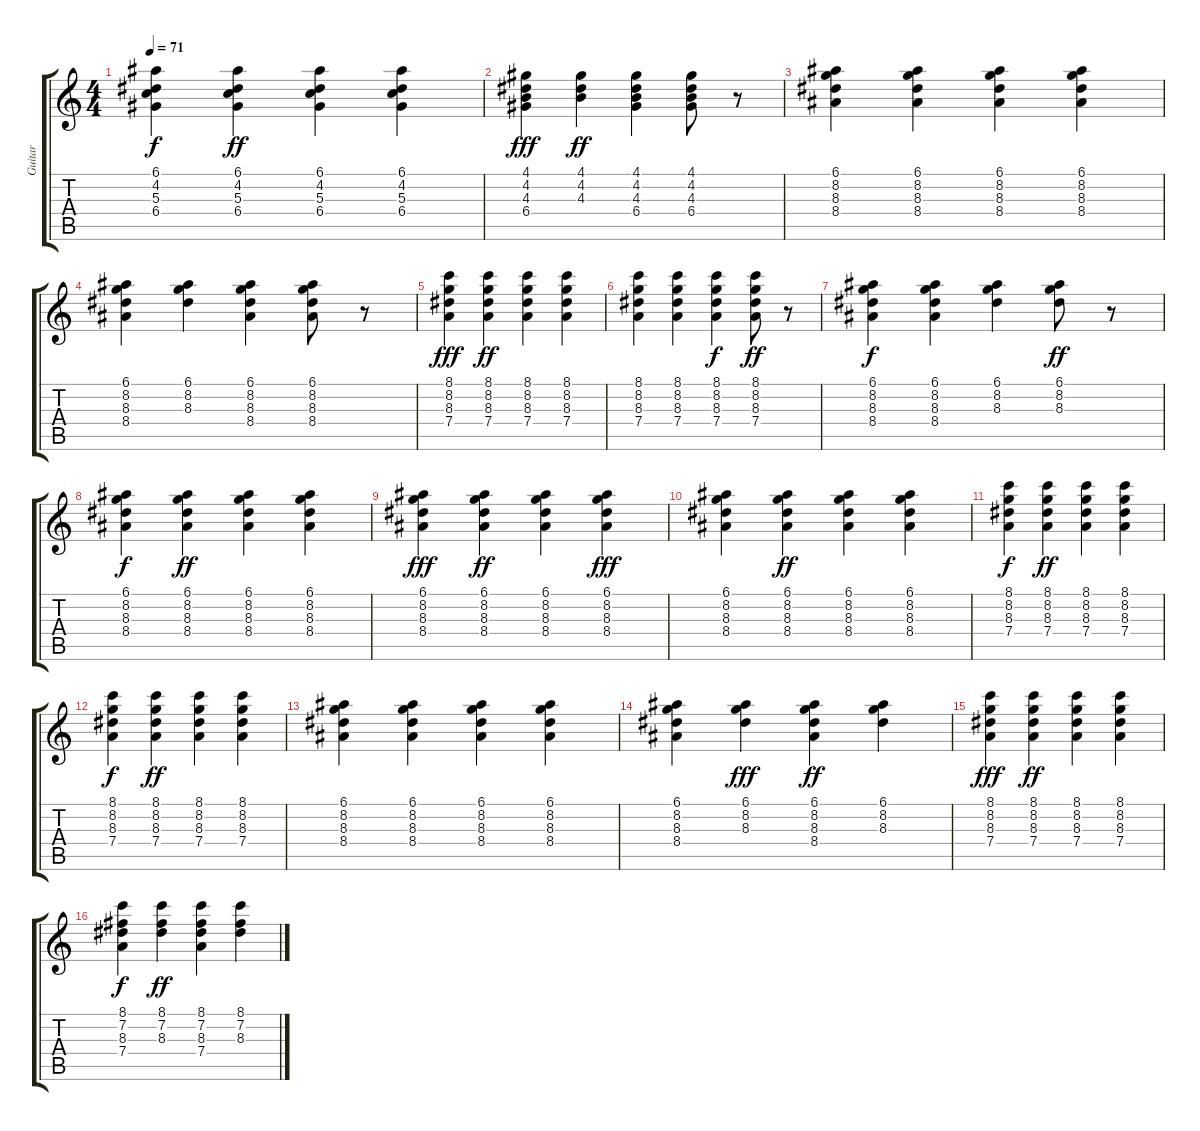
\track ("Guitar" "Guitar") {instrument acousticguitarsteel}
\staff {score tabs}
\tuning (E4 B3 G3 D3 A2 E2) {hide}
\ts (4 4)
\tempo 71
\clef g2
\ks c
(6.1 4.2 5.3 6.4).4{dy f} (6.1 4.2 5.3 6.4).4{dy ff} (6.1 4.2 5.3 6.4).4 (6.1 4.2 5.3 6.4).4 |
(4.1 4.2 4.3 6.4).4{dy fff} (4.1 4.2 4.3).4{dy ff} (4.1 4.2 4.3 6.4).4 (4.1 4.2 4.3 6.4).8 r.8 |
(6.1 8.2 8.3 8.4).4 (6.1 8.2 8.3 8.4).4 (6.1 8.2 8.3 8.4).4 (6.1 8.2 8.3 8.4).4 |
(6.1 8.2 8.3 8.4).4 (6.1 8.2 8.3).4 (6.1 8.2 8.3 8.4).4 (6.1 8.2 8.3 8.4).8 r.8 |
(8.1 8.2 8.3 7.4).4{dy fff} (8.1 8.2 8.3 7.4).4{dy ff} (8.1 8.2 8.3 7.4).4 (8.1 8.2 8.3 7.4).4 |
(8.1 8.2 8.3 7.4).4 (8.1 8.2 8.3 7.4).4 (8.1 8.2 8.3 7.4).4{dy f} (8.1 8.2 8.3 7.4).8{dy ff} r.8 |
(6.1 8.2 8.3 8.4).4{dy f} (6.1 8.2 8.3 8.4).4 (6.1 8.2 8.3).4 (6.1 8.2 8.3).8{dy ff} r.8 |
(6.1 8.2 8.3 8.4).4{dy f balance 10} (6.1 8.2 8.3 8.4).4{dy ff} (6.1 8.2 8.3 8.4).4 (6.1 8.2 8.3 8.4).4 |
(6.1 8.2 8.3 8.4).4{dy fff balance 8} (6.1 8.2 8.3 8.4).4{dy ff} (6.1 8.2 8.3 8.4).4 (6.1 8.2 8.3 8.4).4{dy fff} |
(6.1 8.2 8.3 8.4).4 (6.1 8.2 8.3 8.4).4{dy ff} (6.1 8.2 8.3 8.4).4 (6.1 8.2 8.3 8.4).4 |
(8.1 8.2 8.3 7.4).4{dy f} (8.1 8.2 8.3 7.4).4{dy ff} (8.1 8.2 8.3 7.4).4 (8.1 8.2 8.3 7.4).4 |
(8.1 8.2 8.3 7.4).4{dy f} (8.1 8.2 8.3 7.4).4{dy ff} (8.1 8.2 8.3 7.4).4 (8.1 8.2 8.3 7.4).4 |
(6.1 8.2 8.3 8.4).4 (6.1 8.2 8.3 8.4).4 (6.1 8.2 8.3 8.4).4 (6.1 8.2 8.3 8.4).4 |
(6.1 8.2 8.3 8.4).4 (6.1 8.2 8.3).4{dy fff} (6.1 8.2 8.3 8.4).4{dy ff} (6.1 8.2 8.3).4 |
(8.1 8.2 8.3 7.4).4{dy fff} (8.1 8.2 8.3 7.4).4{dy ff} (8.1 8.2 8.3 7.4).4 (8.1 8.2 8.3 7.4).4 |
(8.1 7.2 8.3 7.4).4{dy f} (8.1 7.2 8.3).4{dy ff} (8.1 7.2 8.3 7.4).4 (8.1 7.2 8.3).4
